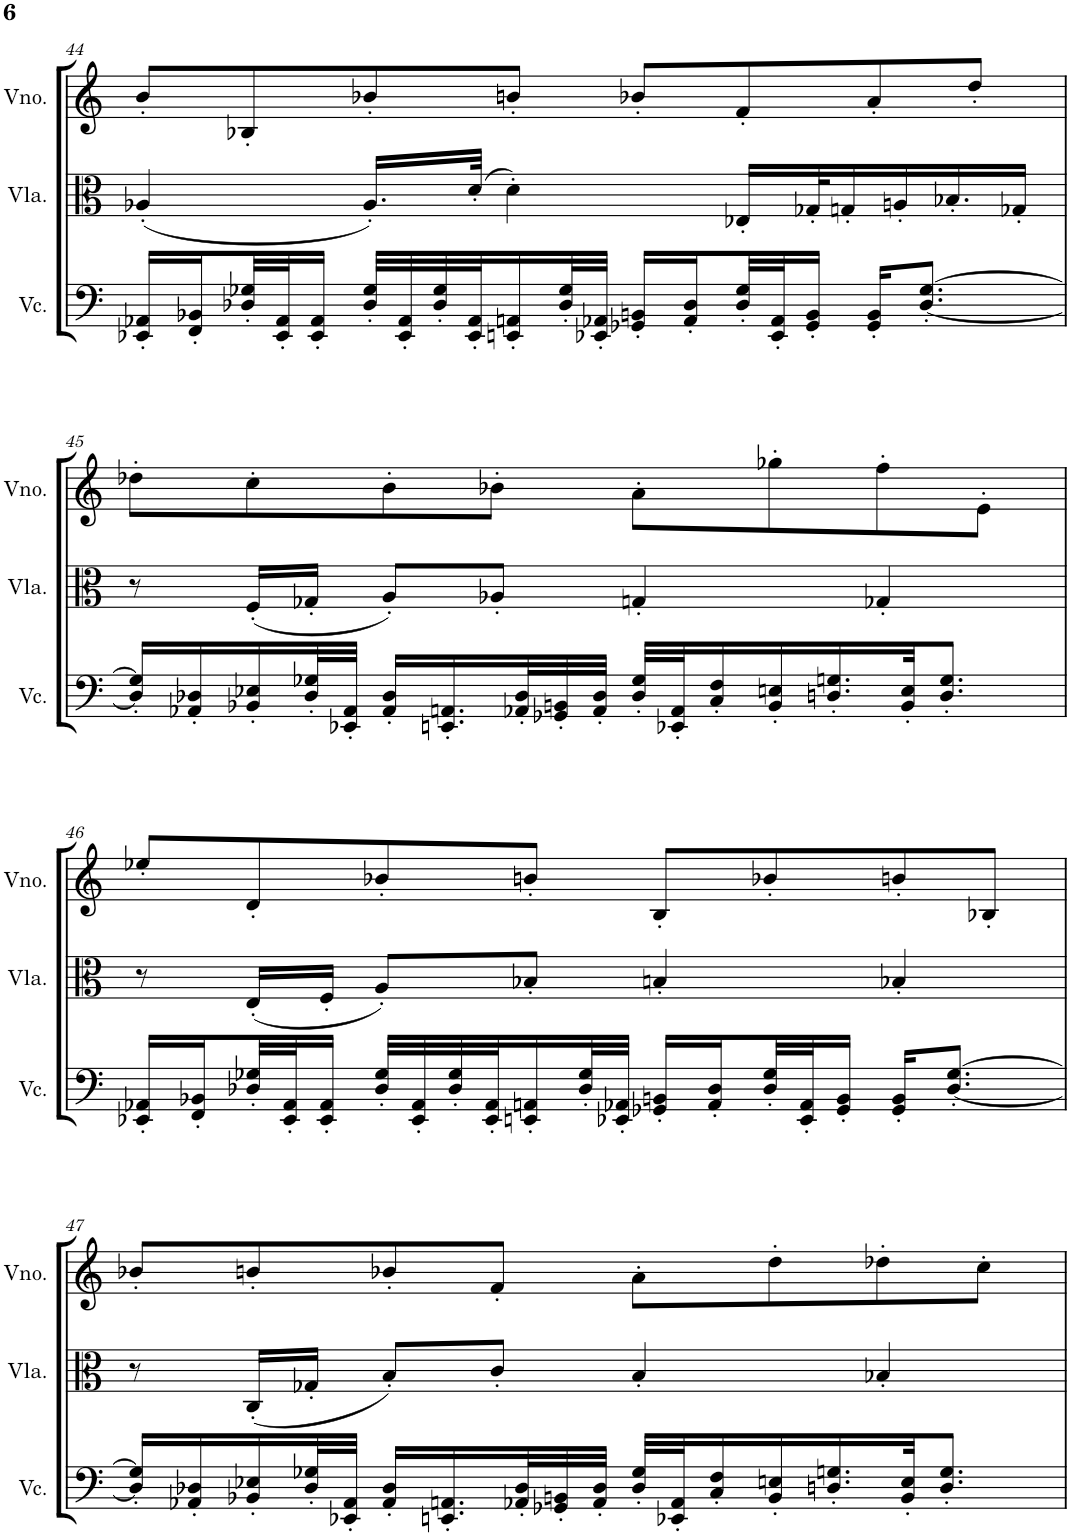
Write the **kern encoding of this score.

**kern	**kern	**kern
*part3	*part2	*part1
*staff3	*staff2	*staff1
*I"Violoncelo	*I"Viola	*I"Violino
*I'Vc.	*I'Vla.	*I'Vno.
!!LO:PB:g=z
*clefF4	*clefC3	*clefG2
*k[]	*k[]	*k[]
*M4/4	*M4/4	*M4/4
=44	=44	=44
16EE-X/' 16AA-X/'LL	(4A-X'/	8b'/L
16FF/' 16BB-X/'	.	.
32D-X/' 32G-X/'L	.	8B-X'/
32EE-/' 32AA-/'J	.	.
16EE-/' 16AA-/'JJ	.	.
32D-/' 32G-/'LLL	16.A-'/LL)	8b-X'/
32EE-/' 32AA-/'	.	.
32D-/' 32G-/'	.	.
32EE-/' 32AA-/'J	(32d'/JJk	.
16EEn/' 16AAn/'	4d'\)	8bn'/J
32D-/' 32G-/'L	.	.
32EE-X/' 32AA-X/'JJJ	.	.
16GG-X/' 16BBn/'LL	.	8b-X'/L
16AA-/' 16D-/'	.	.
32D-/' 32G-/'L	16E-X'/LL	8f'/
32EE-/' 32AA-/'J	.	.
16GG-/' 16BB/'JJ	32G-X'/K	.
.	16Gn'/	.
16GG-/' 16BB/'KL	.	8a'/
.	16An'/	.
[8.D-/' [8.G-/'J	.	.
.	16.B-X'/	.
.	.	8dd'/J
.	16G-X'/JJ	.
!!LO:LB:g=z
=45	=45	=45
16D-/]' 16G-/]'LL	8r	8dd-X'\L
16AA-X/' 16D-X/'	.	.
16BB-X/' 16E-X/'	(16F'/LL	8cc'\
32D-/' 32G-X/'L	16G-X'/JJ	.
32EE-X/' 32AA-/'JJJ	.	.
16AA-/' 16D-/'LL	8A'/L)	8b'\
16.EEn/' 16.AAn/'	.	.
.	8A-X'/J	8b-X'\J
32AA-X/' 32D-/'L	.	.
32GG-X/' 32BBn/'	.	.
32AA-/' 32D-/'JJJ	.	.
32D-/' 32G-/'LLL	4Gn'/	8a'\L
32EE-X/' 32AA-/'J	.	.
16C/' 16F/'	.	.
16BB/' 16En/'	.	8gg-X'\
16.Dn/' 16.Gn/'	.	.
.	4G-X'/	8ff'\
32BB/' 32E/'JK	.	.
8.D/' 8.G/'J	.	.
.	.	8e'\J
!!LO:LB:g=z
=46	=46	=46
16EE-X/' 16AA-X/'LL	8r	8ee-X'/L
16FF/' 16BB-X/'	.	.
32D-X/' 32G-X/'L	(16E'/LL	8d'/
32EE-/' 32AA-/'J	.	.
16EE-/' 16AA-/'JJ	16F'/JJ	.
32D-/' 32G-/'LLL	8A'/L)	8b-X'/
32EE-/' 32AA-/'	.	.
32D-/' 32G-/'	.	.
32EE-/' 32AA-/'J	.	.
16EEn/' 16AAn/'	8B-X'/J	8bn'/J
32D-/' 32G-/'L	.	.
32EE-X/' 32AA-X/'JJJ	.	.
16GG-X/' 16BBn/'LL	4Bn'/	8B'/L
16AA-/' 16D-/'	.	.
32D-/' 32G-/'L	.	8b-X'/
32EE-/' 32AA-/'J	.	.
16GG-/' 16BB/'JJ	.	.
16GG-/' 16BB/'KL	4B-X'/	8bn'/
[8.D-/' [8.G-/'J	.	.
.	.	8B-X'/J
!!LO:LB:g=z
=47	=47	=47
16D-/]' 16G-/]'LL	8r	8b-X'/L
16AA-X/' 16D-X/'	.	.
16BB-X/' 16E-X/'	(16C'/LL	8bn'/
32D-/' 32G-X/'L	16G-X'/JJ	.
32EE-X/' 32AA-/'JJJ	.	.
16AA-/' 16D-/'LL	8B'/L)	8b-X'/
16.EEn/' 16.AAn/'	.	.
.	8c'/J	8f'/J
32AA-X/' 32D-/'L	.	.
32GG-X/' 32BBn/'	.	.
32AA-/' 32D-/'JJJ	.	.
32D-/' 32G-/'LLL	4B'/	8a'\L
32EE-X/' 32AA-/'J	.	.
16C/' 16F/'	.	.
16BB/' 16En/'	.	8dd'\
16.Dn/' 16.Gn/'	.	.
.	4B-X'/	8dd-X'\
32BB/' 32E/'JK	.	.
8.D/' 8.G/'J	.	.
.	.	8cc'\J
=	=	=
*-	*-	*-
